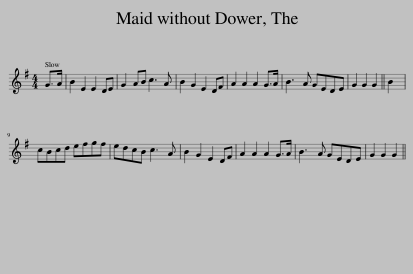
X:1
L:1/8
M:4/4
I:linebreak $
K:Emin
V:1 treble
V:1
 G>A | B2 E2 E2 DE | G2 AB c3 A | B2 G2 E2 DF | A2 A2 A2 G>A | %5
 B3 A GEDE | G2 G2 G2 || B2 |$ cBcd efgf | edcB c3 A | %10
 B2 G2 E2 DF | A2 A2 A2 G>A | B3 A GEDE | G2 G2 G2 || %14
